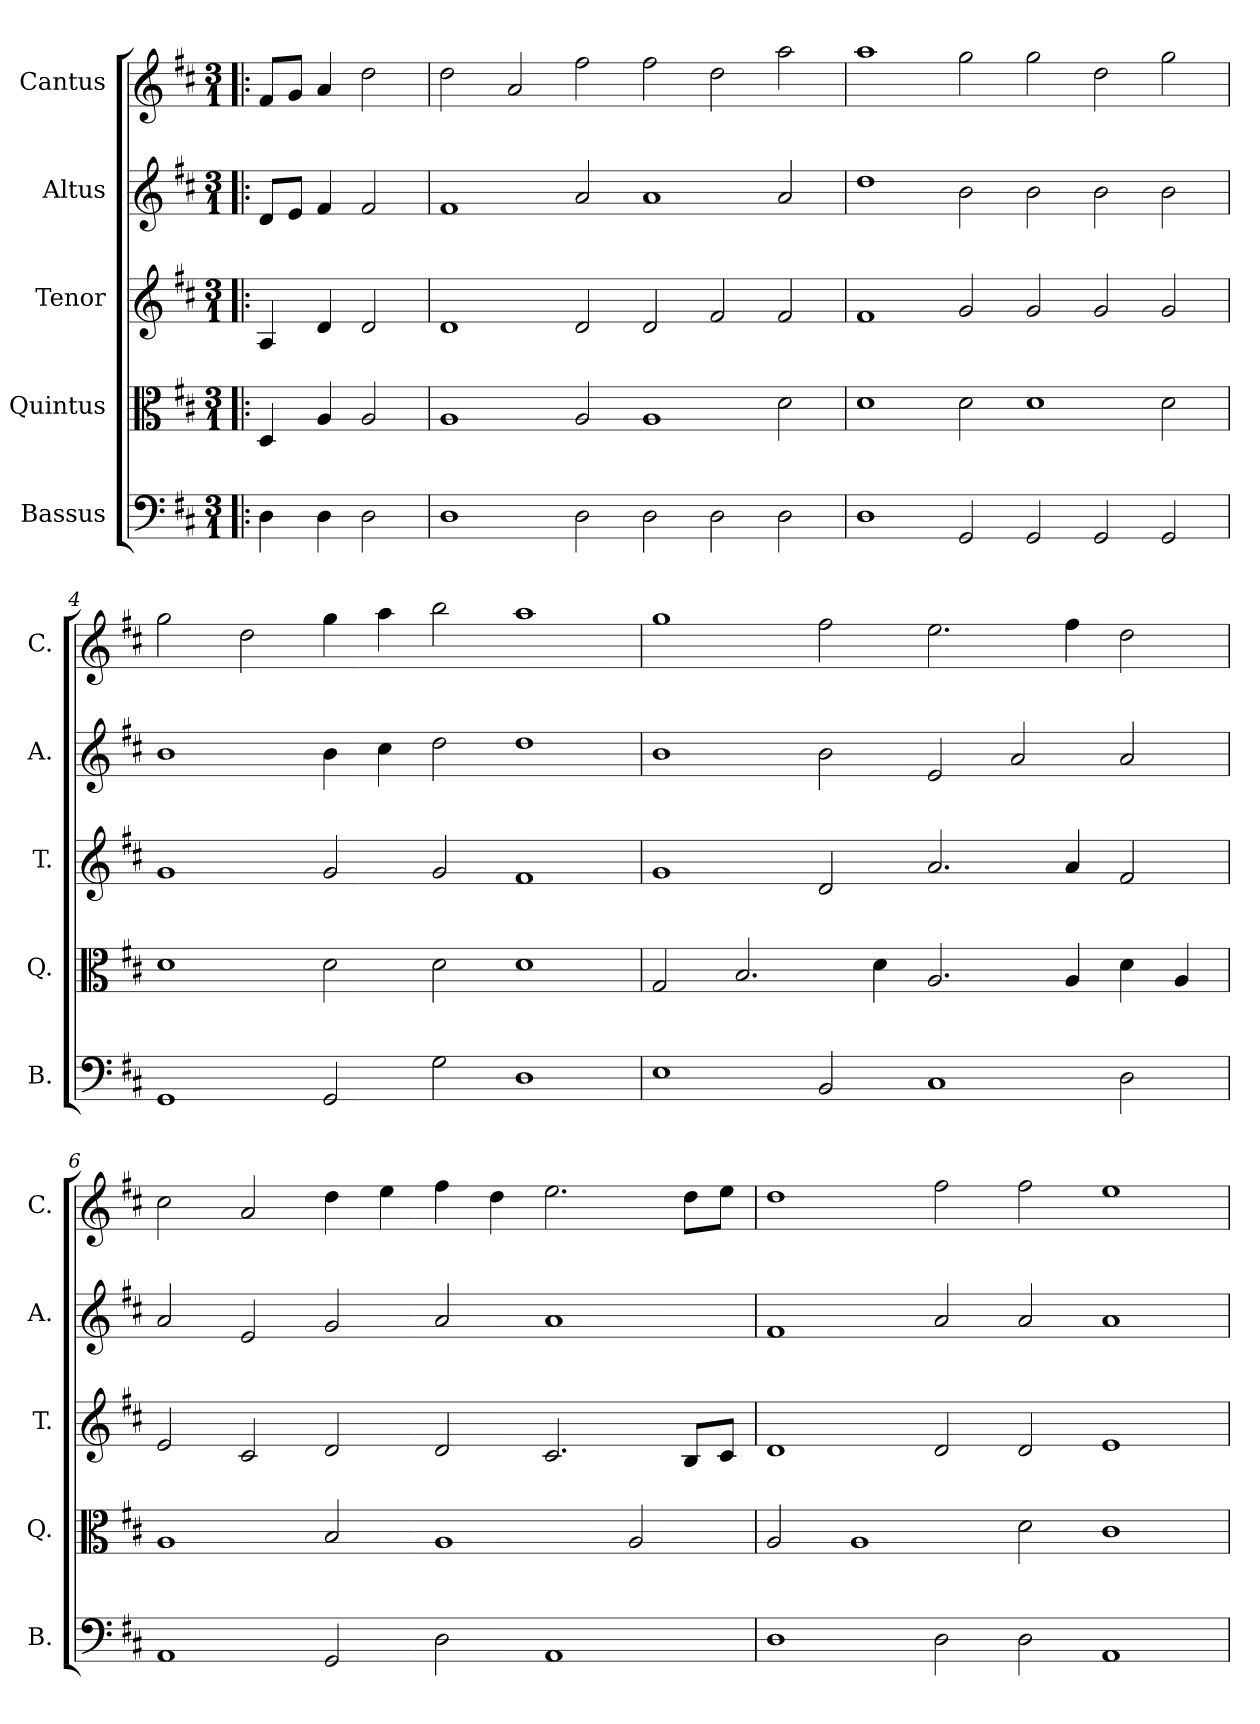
**kern	**kern	**kern	**kern	**kern
*part5	*part4	*part3	*part2	*part1
*staff5	*staff4	*staff3	*staff2	*staff1
*I"Bassus	*I"Quintus	*I"Tenor	*I"Altus	*I"Cantus
*I'B.	*I'Q.	*I'T.	*I'A.	*I'C.
*clefF4	*clefC3	*clefG2	*clefG2	*clefG2
*k[f#c#]	*k[f#c#]	*k[f#c#]	*k[f#c#]	*k[f#c#]
*D:	*D:	*D:	*D:	*D:
*M3/1	*M3/1	*M3/1	*M3/1	*M3/1
=1!|:	=1!|:	=1!|:	=1!|:	=1!|:
4D\	4D/	4A/	8d/L	8f#/L
.	.	.	8e/J	8g/J
4D\	4A/	4d/	4f#/	4a/
2D\	2A/	2d/	2f#/	2dd\
=2	=2	=2	=2	=2
1D	1A	1d	1f#	2dd\
.	.	.	.	2a/
2D\	2A/	2d/	2a/	2ff#\
2D\	1A	2d/	1a	2ff#\
2D\	.	2f#/	.	2dd\
2D\	2d\	2f#/	2a/	2aa\
=3	=3	=3	=3	=3
1D	1d	1f#	1dd	1aa
2GG/	2d\	2g/	2b\	2gg\
2GG/	1d	2g/	2b\	2gg\
2GG/	.	2g/	2b\	2dd\
2GG/	2d\	2g/	2b\	2gg\
=4	=4	=4	=4	=4
1GG	1d	1g	1b	2gg\
.	.	.	.	2dd\
2GG/	2d\	2g/	4b\	4gg\
.	.	.	4cc#\	4aa\
2G\	2d\	2g/	2dd\	2bb\
1D	1d	1f#	1dd	1aa
=5	=5	=5	=5	=5
1E	2G/	1g	1b	1gg
.	2.B/	.	.	.
2BB/	.	2d/	2b\	2ff#\
.	4d\	.	.	.
1C#	2.A/	2.a/	2e/	2.ee\
.	.	.	2a/	.
.	4A/	4a/	.	4ff#\
2D\	4d\	2f#/	2a/	2dd\
.	4A/	.	.	.
=6	=6	=6	=6	=6
1AA	1A	2e/	2a/	2cc#\
.	.	2c#/	2e/	2a/
2GG/	2B/	2d/	2g/	4dd\
.	.	.	.	4ee\
2D\	1A	2d/	2a/	4ff#\
.	.	.	.	4dd\
1AA	.	2.c#/	1a	2.ee\
.	2A/	.	.	.
.	.	8B/L	.	8dd\L
.	.	8c#/J	.	8ee\J
!!LO:LB:g=z
=7	=7	=7	=7	=7
1D	2A/	1d	1f#	1dd
.	1A	.	.	.
2D\	.	2d/	2a/	2ff#\
2D\	2d\	2d/	2a/	2ff#\
1AA	1c#	1e	1a	1ee
=	=	=	=	=
*-	*-	*-	*-	*-
